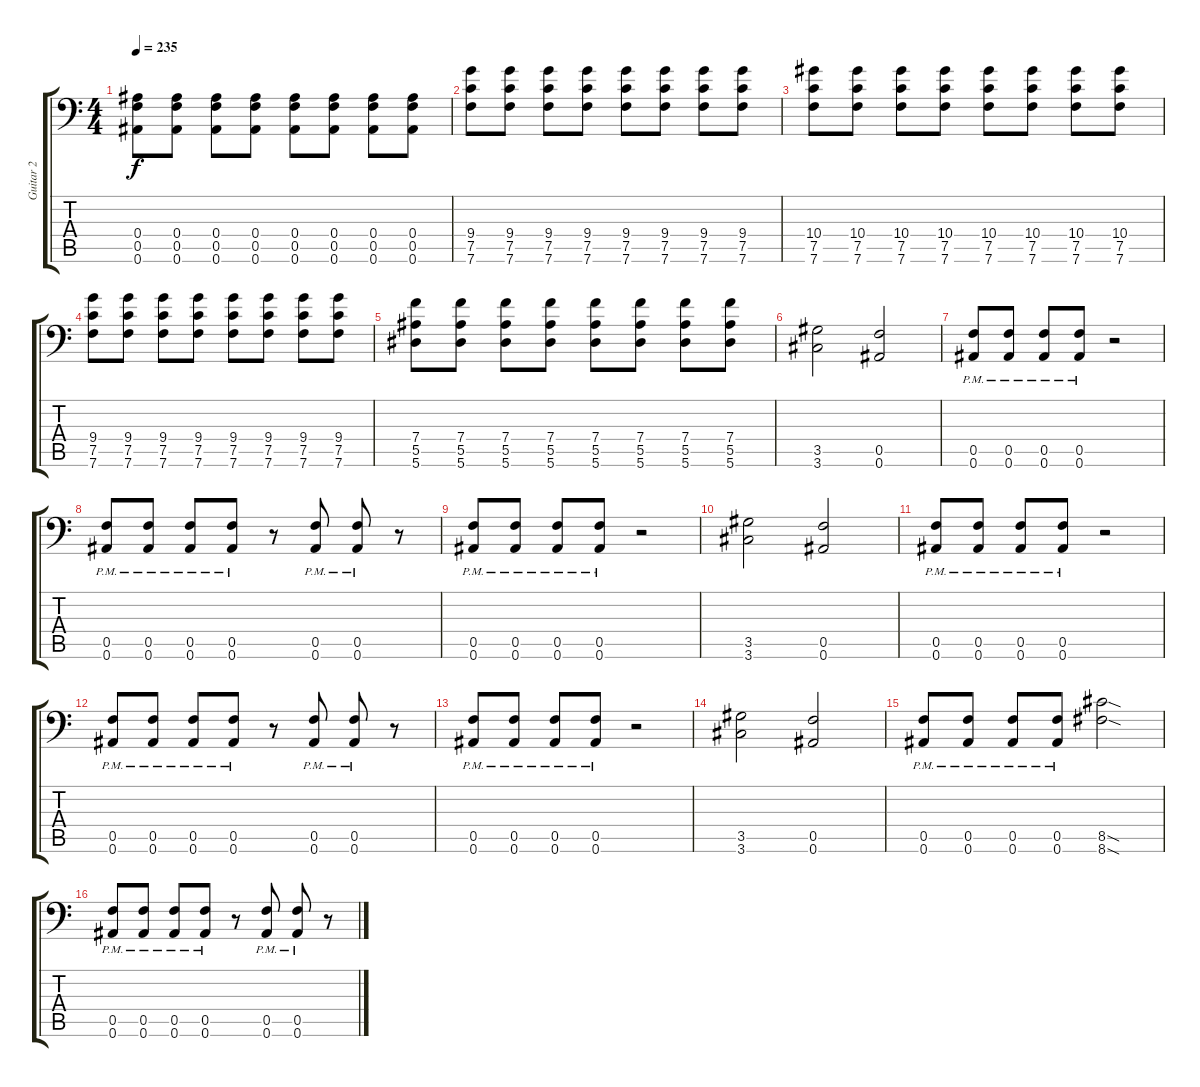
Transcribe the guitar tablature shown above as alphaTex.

\track ("Guitar 2" "Guitar 2") {instrument distortionguitar}
\staff {score tabs}
\tuning (C4 G3 Eb3 Bb2 F2 Bb1) {hide}
\ts (4 4)
\tempo 235
\clef f4
\ks c
(0.4 0.5 0.6).8{dy f} (0.4 0.5 0.6).8 (0.4 0.5 0.6).8 (0.4 0.5 0.6).8 (0.4 0.5 0.6).8 (0.4 0.5 0.6).8 (0.4 0.5 0.6).8 (0.4 0.5 0.6).8 |
(9.4 7.5 7.6).8 (9.4 7.5 7.6).8 (9.4 7.5 7.6).8 (9.4 7.5 7.6).8 (9.4 7.5 7.6).8 (9.4 7.5 7.6).8 (9.4 7.5 7.6).8 (9.4 7.5 7.6).8 |
(10.4 7.5 7.6).8 (10.4 7.5 7.6).8 (10.4 7.5 7.6).8 (10.4 7.5 7.6).8 (10.4 7.5 7.6).8 (10.4 7.5 7.6).8 (10.4 7.5 7.6).8 (10.4 7.5 7.6).8 |
(9.4 7.5 7.6).8 (9.4 7.5 7.6).8 (9.4 7.5 7.6).8 (9.4 7.5 7.6).8 (9.4 7.5 7.6).8 (9.4 7.5 7.6).8 (9.4 7.5 7.6).8 (9.4 7.5 7.6).8 |
(7.4 5.5 5.6).8 (7.4 5.5 5.6).8 (7.4 5.5 5.6).8 (7.4 5.5 5.6).8 (7.4 5.5 5.6).8 (7.4 5.5 5.6).8 (7.4 5.5 5.6).8 (7.4 5.5 5.6).8 |
(3.5 3.6).2 (0.5 0.6).2 |
(0.5{pm} 0.6{pm}).8 (0.5{pm} 0.6{pm}).8 (0.5{pm} 0.6{pm}).8 (0.5{pm} 0.6{pm}).8 r.2 |
(0.5{pm} 0.6{pm}).8 (0.5{pm} 0.6{pm}).8 (0.5{pm} 0.6{pm}).8 (0.5{pm} 0.6{pm}).8 r.8 (0.5{pm} 0.6{pm}).8 (0.5{pm} 0.6{pm}).8 r.8 |
(0.5{pm} 0.6{pm}).8 (0.5{pm} 0.6{pm}).8 (0.5{pm} 0.6{pm}).8 (0.5{pm} 0.6{pm}).8 r.2 |
(3.5 3.6).2 (0.5 0.6).2 |
(0.5{pm} 0.6{pm}).8 (0.5{pm} 0.6{pm}).8 (0.5{pm} 0.6{pm}).8 (0.5{pm} 0.6{pm}).8 r.2 |
(0.5{pm} 0.6{pm}).8 (0.5{pm} 0.6{pm}).8 (0.5{pm} 0.6{pm}).8 (0.5{pm} 0.6{pm}).8 r.8 (0.5{pm} 0.6{pm}).8 (0.5{pm} 0.6{pm}).8 r.8 |
(0.5{pm} 0.6{pm}).8 (0.5{pm} 0.6{pm}).8 (0.5{pm} 0.6{pm}).8 (0.5{pm} 0.6{pm}).8 r.2 |
(3.5 3.6).2 (0.5 0.6).2 |
(0.5{pm} 0.6{pm}).8 (0.5{pm} 0.6{pm}).8 (0.5{pm} 0.6{pm}).8 (0.5{pm} 0.6{pm}).8 (8.5{sod} 8.6{sod}).2 |
(0.5{pm} 0.6{pm}).8 (0.5{pm} 0.6{pm}).8 (0.5{pm} 0.6{pm}).8 (0.5{pm} 0.6{pm}).8 r.8 (0.5{pm} 0.6{pm}).8 (0.5{pm} 0.6{pm}).8 r.8
